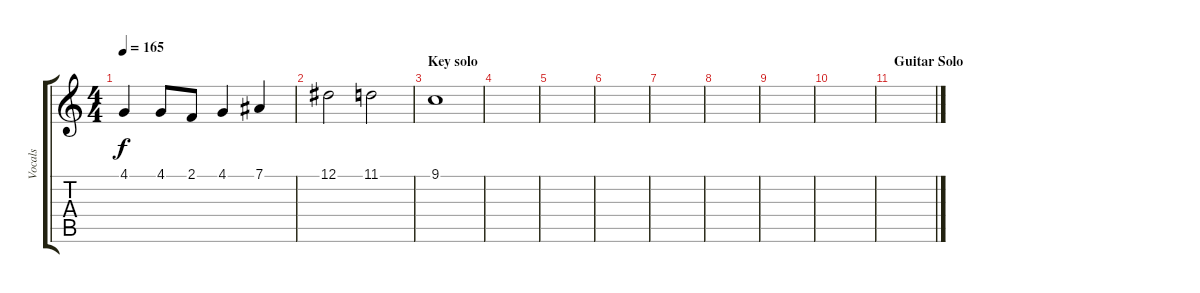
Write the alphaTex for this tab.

\track ("Vocals" "Vocals") {instrument lead6voice}
\staff {score tabs}
\tuning (Eb4 Bb3 Gb3 Db3 Ab2 Eb2) {hide}
\ts (4 4)
\tempo 165
\clef g2
\ks c
4.1.4{dy f} 4.1.8 2.1.8 4.1.4 7.1.4 |
12.1.2 11.1.2 |
\section ("" "Key solo")
9.1.1 |
|
|
|
|
|
|
|
\section ("" "Guitar Solo")
